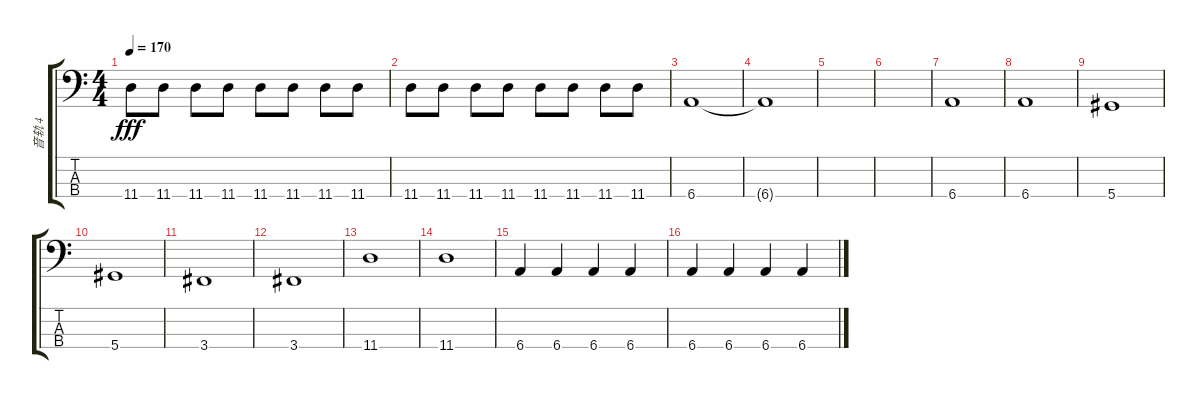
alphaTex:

\track ("音轨 4" "音轨 4") {instrument electricbassfinger}
\staff {score tabs}
\tuning (Gb2 Db2 Ab1 Eb1) {hide}
\ts (4 4)
\tempo 170
\clef f4
\ks c
11.4.8{dy fff} 11.4.8 11.4.8 11.4.8 11.4.8 11.4.8 11.4.8 11.4.8 |
11.4.8 11.4.8 11.4.8 11.4.8 11.4.8 11.4.8 11.4.8 11.4.8 |
6.4.1 |
6.4{t}.1 |
|
|
6.4.1 |
6.4.1 |
5.4.1 |
5.4.1 |
3.4.1 |
3.4.1 |
11.4.1 |
11.4.1 |
6.4.4 6.4.4 6.4.4 6.4.4 |
6.4.4 6.4.4 6.4.4 6.4.4
